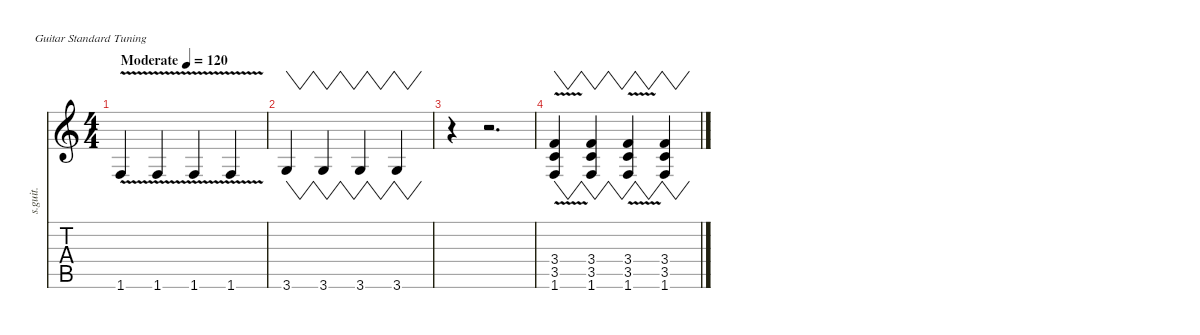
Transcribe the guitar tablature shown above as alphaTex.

\defaultSystemsLayout 4
\hideDynamics
\bracketExtendMode nobrackets
\otherSystemsTrackNameOrientation horizontal
\track ("Track 1" "s.guit.") {instrument acousticguitarsteel}
\staff {score tabs}
\tuning (E4 B3 G3 D3 A2 E2)
\ts (4 4)
\beaming (8 2 2 2 2)
\tempo (120 "Moderate")
\clef g2
\ks c
1.6{v}.4{dy f instrument acousticguitarsteel beam Up} 1.6{v}.4{beam Up} 1.6{v}.4{beam Up} 1.6{v}.4{beam Up} |
3.6.4{vw beam Up} 3.6.4{vw beam Up} 3.6.4{vw beam Up} 3.6.4{vw beam Up} |
r.4{beam Down} r.2{d beam Down} |
(3.4 3.5 1.6{v}).4{vw beam Up} (3.4 3.5 1.6).4{vw beam Up} (3.4 3.5 1.6{v}).4{vw beam Up} (3.4 3.5 1.6).4{vw beam Up}
